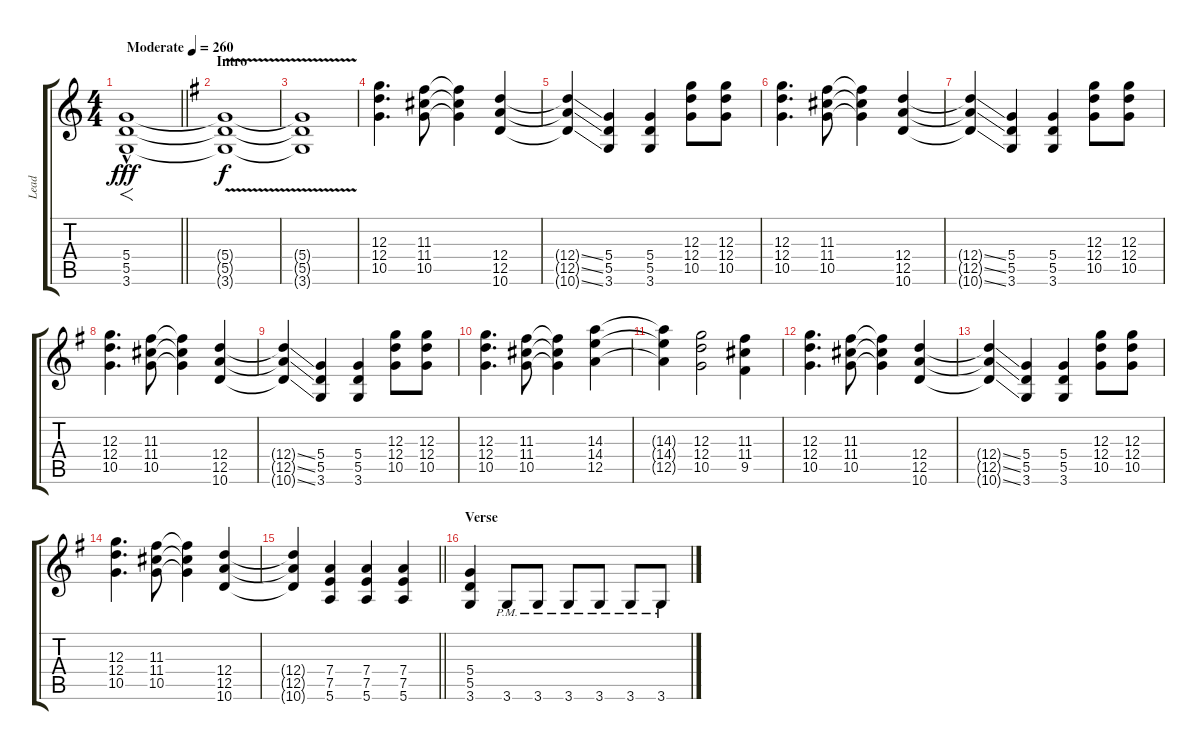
\track ("Lead" "Lead") {instrument overdrivenguitar}
\staff {score tabs}
\tuning (E4 B3 G3 D3 A2 E2) {hide}
\ts (4 4)
\tempo (260 "Moderate")
\clef g2
\barLineRight lightlight
\ks c
(5.4{hac} 5.5 3.6).1{f dy fff instrument overdrivenguitar} |
\section ("" "Intro")
\ks g
(5.4{v t} 5.5{t} 3.6{t}).1{dy f} |
(5.4{t} 5.5{t} 3.6{t}).1 |
(12.3 12.4 10.5).4{d} (11.3 11.4 10.5).8 (11.3{t} 11.4{t} 10.5{t}).4 (12.4 12.5 10.6).4 |
(12.4{ss t} 12.5{ss t} 10.6{ss t}).4 (5.4 5.5 3.6).4 (5.4 5.5 3.6).4 (12.3 12.4 10.5).8 (12.3 12.4 10.5).8 |
(12.3 12.4 10.5).4{d} (11.3 11.4 10.5).8 (11.3{t} 11.4{t} 10.5{t}).4 (12.4 12.5 10.6).4 |
(12.4{ss t} 12.5{ss t} 10.6{ss t}).4 (5.4 5.5 3.6).4 (5.4 5.5 3.6).4 (12.3 12.4 10.5).8 (12.3 12.4 10.5).8 |
(12.3 12.4 10.5).4{d} (11.3 11.4 10.5).8 (11.3{t} 11.4{t} 10.5{t}).4 (12.4 12.5 10.6).4 |
(12.4{ss t} 12.5{ss t} 10.6{ss t}).4 (5.4 5.5 3.6).4 (5.4 5.5 3.6).4 (12.3 12.4 10.5).8 (12.3 12.4 10.5).8 |
(12.3 12.4 10.5).4{d} (11.3 11.4 10.5).8 (11.3{t} 11.4{t} 10.5{t}).4 (14.3 14.4 12.5).4 |
(14.3{t} 14.4{t} 12.5{t}).4 (12.3 12.4 10.5).2 (11.3 11.4 9.5).4 |
(12.3 12.4 10.5).4{d} (11.3 11.4 10.5).8 (11.3{t} 11.4{t} 10.5{t}).4 (12.4 12.5 10.6).4 |
(12.4{ss t} 12.5{ss t} 10.6{ss t}).4 (5.4 5.5 3.6).4 (5.4 5.5 3.6).4 (12.3 12.4 10.5).8 (12.3 12.4 10.5).8 |
(12.3 12.4 10.5).4{d} (11.3 11.4 10.5).8 (11.3{t} 11.4{t} 10.5{t}).4 (12.4 12.5 10.6).4 |
\barLineRight lightlight
(12.4{t} 12.5{t} 10.6{t}).4 (7.4 7.5 5.6).4 (7.4 7.5 5.6).4 (7.4 7.5 5.6).4 |
\section ("" "Verse")
(5.4 5.5 3.6).4 3.6{pm}.8 3.6{pm}.8 3.6{pm}.8 3.6{pm}.8 3.6{pm}.8 3.6{pm}.8
